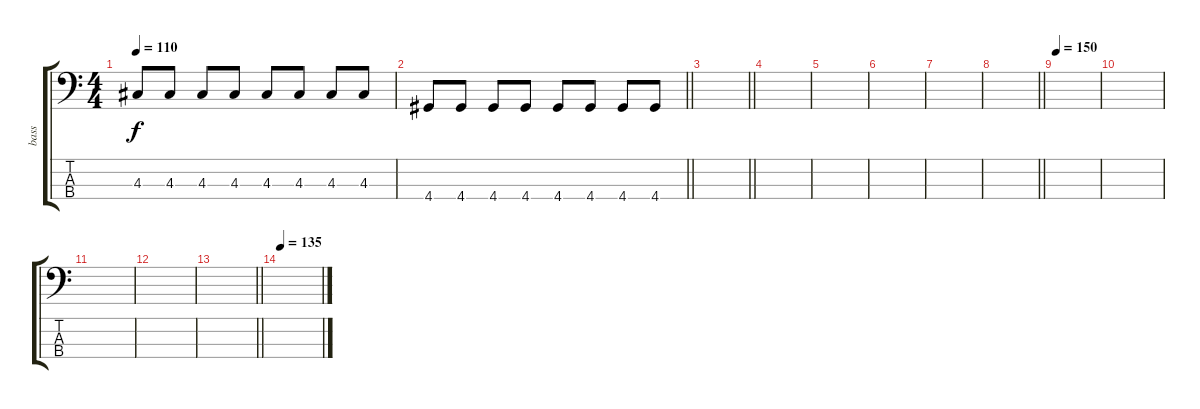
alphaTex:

\track ("bass" "bass") {instrument electricbassfinger}
\staff {score tabs}
\tuning (G2 D2 A1 E1) {hide}
\ts (4 4)
\tempo 110
\clef f4
\ks c
4.3.8{dy f} 4.3.8 4.3.8 4.3.8 4.3.8 4.3.8 4.3.8 4.3.8 |
\barLineRight lightlight
4.4.8 4.4.8 4.4.8 4.4.8 4.4.8 4.4.8 4.4.8 4.4.8 |
\barLineRight lightlight
|
\section ("" "")
|
|
|
|
\barLineRight lightlight
|
\section ("" "")
\tempo 150
|
|
|
|
\barLineRight lightlight
|
\section ("" "")
\tempo 135
